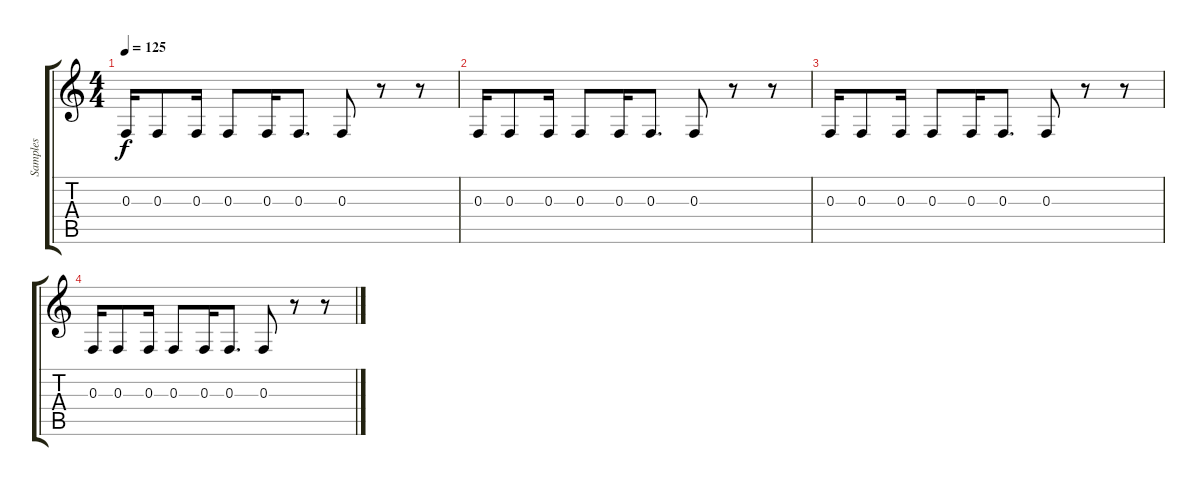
\track ("Samples" "Samples") {instrument blownbottle}
\staff {score tabs}
\tuning (D4 A3 F3 C3 G2 C2) {hide}
\ts (4 4)
\tempo 125
\clef g2
\ks c
0.3.16{dy f} 0.3.8 0.3.16 0.3.8 0.3.16 0.3.8{d} 0.3.8 r.8 r.8 |
0.3.16 0.3.8 0.3.16 0.3.8 0.3.16 0.3.8{d} 0.3.8 r.8 r.8 |
0.3.16 0.3.8 0.3.16 0.3.8 0.3.16 0.3.8{d} 0.3.8 r.8 r.8 |
0.3.16 0.3.8 0.3.16 0.3.8 0.3.16 0.3.8{d} 0.3.8 r.8 r.8
